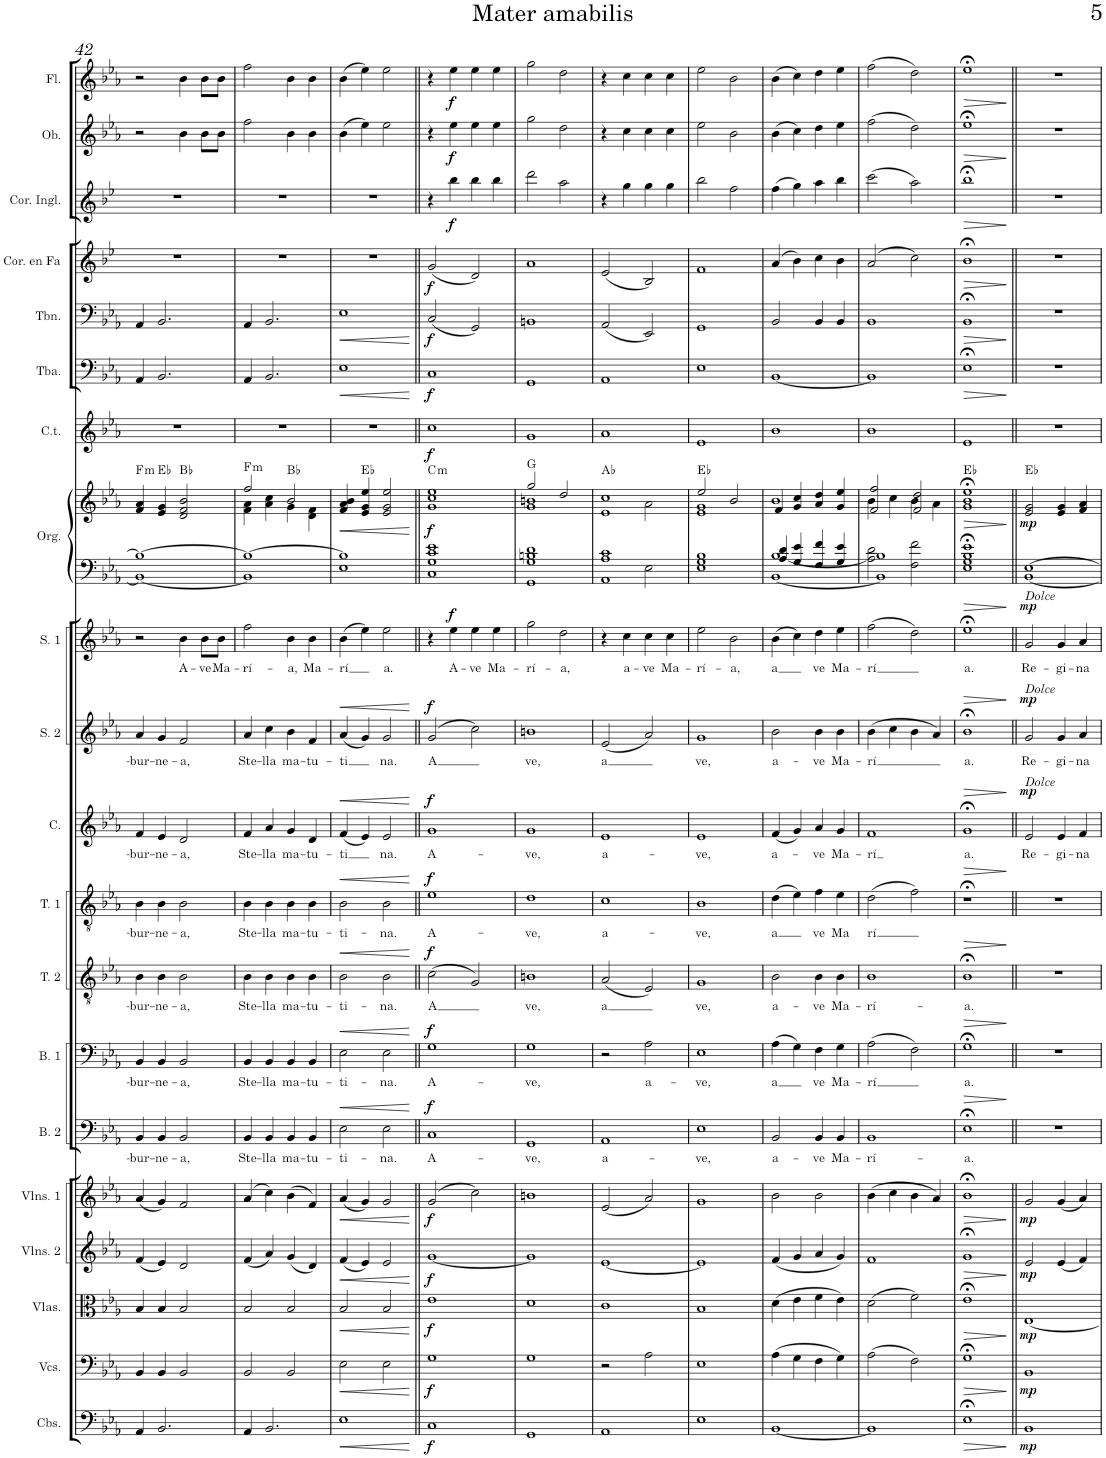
**kern	**dynam	**kern	**dynam	**kern	**dynam	**kern	**dynam	**kern	**dynam	**kern	**text	**dynam	**kern	**text	**dynam	**kern	**text	**dynam	**kern	**text	**dynam	**kern	**text	**dynam	**kern	**text	**dynam	**kern	**text	**dynam	**kern	**kern	**dynam	**harte	**kern	**dynam	**kern	**dynam	**kern	**dynam	**kern	**dynam	**kern	**dynam	**kern	**dynam	**kern	**dynam
*part20	*part20	*part19	*part19	*part18	*part18	*part17	*part17	*part16	*part16	*part15	*part15	*part15	*part14	*part14	*part14	*part13	*part13	*part13	*part12	*part12	*part12	*part11	*part11	*part11	*part10	*part10	*part10	*part9	*part9	*part9	*part8	*part8	*part8	*part8	*part7	*part7	*part6	*part6	*part5	*part5	*part4	*part4	*part3	*part3	*part2	*part2	*part1	*part1
*staff21	*staff21	*staff20	*staff20	*staff19	*staff19	*staff18	*staff18	*staff17	*staff17	*staff16	*staff16	*staff16	*staff15	*staff15	*staff15	*staff14	*staff14	*staff14	*staff13	*staff13	*staff13	*staff12	*staff12	*staff12	*staff11	*staff11	*staff11	*staff10	*staff10	*staff10	*staff9	*staff8	*staff8/9	*	*staff7	*staff7	*staff6	*staff6	*staff5	*staff5	*staff4	*staff4	*staff3	*staff3	*staff2	*staff2	*staff1	*staff1
*I"Contrabajos	*	*I"Violonchelos	*	*I"Violas	*	*I"Violines 2	*	*I"Violines 1	*	*I"Bajo 2	*	*	*I"Bajo 1	*	*	*I"Tenor 2	*	*	*I"Tenor 1	*	*	*I"Contralto	*	*	*I"Soprano 2	*	*	*I"Soprano 1	*	*	*I"Órgano	*	*	*	*I"Campanas tubulares	*	*I"Tuba	*	*I"Trombón	*	*I"Trompa en Fa	*	*I"Corno inglés	*	*I"Oboe	*	*I"Flauta	*
*I'Cbs.	*	*I'Vcs.	*	*I'Vlas.	*	*I'Vlns. 2	*	*I'Vlns. 1	*	*I'B. 2	*	*	*I'B. 1	*	*	*I'T. 2	*	*	*I'T. 1	*	*	*I'C.	*	*	*I'S. 2	*	*	*I'S. 1	*	*	*	*	*	*	*I'C.t.	*	*I'Tba.	*	*I'Tbn.	*	*	*	*I'Cor. Ingl.	*	*I'Ob.	*	*I'Fl.	*
!!LO:PB:g=z
*clefF4	*	*clefF4	*	*clefC3	*	*clefG2	*	*clefG2	*	*clefF4	*	*	*clefF4	*	*	*clefGv2	*	*	*clefGv2	*	*	*clefG2	*	*	*clefG2	*	*	*clefG2	*	*	*clefF4	*clefG2	*	*	*clefG2	*	*clefF4	*	*clefF4	*	*clefG2	*	*clefG2	*	*clefG2	*	*clefG2	*
*Trd7c12	*	*	*	*	*	*	*	*	*	*	*	*	*	*	*	*	*	*	*	*	*	*	*	*	*	*	*	*	*	*	*	*	*	*	*	*	*	*	*	*	*Trd4c7	*	*Trd4c7	*	*	*	*	*
*k[b-e-a-]	*	*k[b-e-a-]	*	*k[b-e-a-]	*	*k[b-e-a-]	*	*k[b-e-a-]	*	*k[b-e-a-]	*	*	*k[b-e-a-]	*	*	*k[b-e-a-]	*	*	*k[b-e-a-]	*	*	*k[b-e-a-]	*	*	*k[b-e-a-]	*	*	*k[b-e-a-]	*	*	*k[b-e-a-]	*k[b-e-a-]	*	*	*k[b-e-a-]	*	*k[b-e-a-]	*	*k[b-e-a-]	*	*k[b-e-]	*	*k[b-e-]	*	*k[b-e-a-]	*	*k[b-e-a-]	*
*M2/2	*	*M2/2	*	*M2/2	*	*M2/2	*	*M2/2	*	*M2/2	*	*	*M2/2	*	*	*M2/2	*	*	*M2/2	*	*	*M2/2	*	*	*M2/2	*	*	*M2/2	*	*	*M2/2	*M2/2	*	*	*M2/2	*	*M2/2	*	*M2/2	*	*M2/2	*	*M2/2	*	*M2/2	*	*M2/2	*
*met(c|)	*	*met(c|)	*	*met(c|)	*	*met(c|)	*	*met(c|)	*	*met(c|)	*	*	*met(c|)	*	*	*met(c|)	*	*	*met(c|)	*	*	*met(c|)	*	*	*met(c|)	*	*	*met(c|)	*	*	*met(c|)	*met(c|)	*	*	*met(c|)	*	*met(c|)	*	*met(c|)	*	*met(c|)	*	*met(c|)	*	*met(c|)	*	*met(c|)	*
=42	=42	=42	=42	=42	=42	=42	=42	=42	=42	=42	=42	=42	=42	=42	=42	=42	=42	=42	=42	=42	=42	=42	=42	=42	=42	=42	=42	=42	=42	=42	=42	=42	=42	=42	=42	=42	=42	=42	=42	=42	=42	=42	=42	=42	=42	=42	=42	=42
!	!	!	!	!	!	!	!	!	!	!	!LO:LY:b	!	!	!LO:LY:b	!	!	!LO:LY:b	!	!	!LO:LY:b	!	!	!LO:LY:b	!	!	!LO:LY:b	!	!	!	!	!	!	!	!LO:H:kt=m	!	!	!	!	!	!	!	!	!	!	!	!	!	!
4AA-/	.	4BB-/	.	4B-/	.	(4f/	.	(4a-/	.	4BB-/	-bur-	.	4BB-/	-bur-	.	4B-\	-bur-	.	4B-\	-bur-	.	4f/	-bur-	.	4a-/	-bur-	.	2r	.	.	1BB-_ 1B-_	4f/ 4a-/	.	F:min	1r	.	4AA-/	.	4AA-/	.	1r	.	1r	.	2r	.	2r	.
!	!	!	!	!	!	!	!	!	!	!	!LO:LY:b	!	!	!LO:LY:b	!	!	!LO:LY:b	!	!	!LO:LY:b	!	!	!LO:LY:b	!	!	!LO:LY:b	!	!	!	!	!	!	!	!	!	!	!	!	!	!	!	!	!	!	!	!	!	!
2.BB-/	.	4BB-/	.	4B-/	.	4e-/)	.	4g/)	.	4BB-/	-ne-	.	4BB-/	-ne-	.	4B-\	-ne-	.	4B-\	-ne-	.	4e-/	-ne-	.	4g/	-ne-	.	.	.	.	.	4e-/ 4g/	.	Eb:maj	.	.	2.BB-/	.	2.BB-/	.	.	.	.	.	.	.	.	.
!	!	!	!	!	!	!	!	!	!	!	!LO:LY:b	!	!	!LO:LY:b	!	!	!LO:LY:b	!	!	!LO:LY:b	!	!	!LO:LY:b	!	!	!LO:LY:b	!	!	!LO:LY:b	!	!	!	!	!	!	!	!	!	!	!	!	!	!	!	!	!	!	!
.	.	2BB-/	.	2B-/	.	2d/	.	2f/	.	2BB-/	-a,	.	2BB-/	-a,	.	2B-\	-a,	.	2B-\	-a,	.	2d/	-a,	.	2f/	-a,	.	4b-\	A-	.	.	2d/ 2f/ 2b-/	.	Bb:maj	.	.	.	.	.	.	.	.	.	.	4b-\	.	4b-\	.
!	!	!	!	!	!	!	!	!	!	!	!	!	!	!	!	!	!	!	!	!	!	!	!	!	!	!	!	!	!LO:LY:b	!	!	!	!	!	!	!	!	!	!	!	!	!	!	!	!	!	!	!
.	.	.	.	.	.	.	.	.	.	.	.	.	.	.	.	.	.	.	.	.	.	.	.	.	.	.	.	8b-\L	-ve	.	.	.	.	.	.	.	.	.	.	.	.	.	.	.	8b-\L	.	8b-\L	.
!	!	!	!	!	!	!	!	!	!	!	!	!	!	!	!	!	!	!	!	!	!	!	!	!	!	!	!	!	!LO:LY:b	!	!	!	!	!	!	!	!	!	!	!	!	!	!	!	!	!	!	!
.	.	.	.	.	.	.	.	.	.	.	.	.	.	.	.	.	.	.	.	.	.	.	.	.	.	.	.	8b-\J	Ma-	.	.	.	.	.	.	.	.	.	.	.	.	.	.	.	8b-\J	.	8b-\J	.
=43	=43	=43	=43	=43	=43	=43	=43	=43	=43	=43	=43	=43	=43	=43	=43	=43	=43	=43	=43	=43	=43	=43	=43	=43	=43	=43	=43	=43	=43	=43	=43	=43	=43	=43	=43	=43	=43	=43	=43	=43	=43	=43	=43	=43	=43	=43	=43	=43
!	!	!	!	!	!	!	!	!	!	!	!LO:LY:b	!	!	!LO:LY:b	!	!	!LO:LY:b	!	!	!LO:LY:b	!	!	!LO:LY:b	!	!	!LO:LY:b	!	!	!LO:LY:b	!	!	!	!	!LO:H:kt=m	!	!	!	!	!	!	!	!	!	!	!	!	!	!
*	*	*	*	*	*	*	*	*	*	*	*	*	*	*	*	*	*	*	*	*	*	*	*	*	*	*	*	*	*	*	*	*^	*	*	*	*	*	*	*	*	*	*	*	*	*	*	*	*
4AA-/	.	2BB-/	.	2B-/	.	(4f/	.	(4a-/	.	4BB-/	-Ste-	.	4BB-/	-Ste-	.	4B-\	-Ste-	.	4B-\	-Ste-	.	4f/	-Ste-	.	4a-/	-Ste-	.	2ff\	-rí-	.	1BB-] 1B-_	2ff/	4f\ 4a-\	.	F:min	1r	.	4AA-/	.	4AA-/	.	1r	.	1r	.	2ff\	.	2ff\	.
!	!	!	!	!	!	!	!	!	!	!	!LO:LY:b	!	!	!LO:LY:b	!	!	!LO:LY:b	!	!	!LO:LY:b	!	!	!LO:LY:b	!	!	!LO:LY:b	!	!	!	!	!	!	!	!	!	!	!	!	!	!	!	!	!	!	!	!	!	!	!
2.BB-/	.	.	.	.	.	4a-/)	.	4cc\)	.	4BB-/	-lla	.	4BB-/	-lla	.	4B-\	-lla	.	4B-\	-lla	.	4a-/	-lla	.	4cc\	-lla	.	.	.	.	.	.	4a-\ 4cc\	.	.	.	.	2.BB-/	.	2.BB-/	.	.	.	.	.	.	.	.	.
!	!	!	!	!	!	!	!	!	!	!	!LO:LY:b	!	!	!LO:LY:b	!	!	!LO:LY:b	!	!	!LO:LY:b	!	!	!LO:LY:b	!	!	!LO:LY:b	!	!	!LO:LY:b	!	!	!	!	!	!	!	!	!	!	!	!	!	!	!	!	!	!	!	!
.	.	2BB-/	.	2B-/	.	(4g/	.	(4b-\	.	4BB-/	ma-	.	4BB-/	ma-	.	4B-\	ma-	.	4B-\	ma-	.	4g/	ma-	.	4b-\	ma-	.	4b-\	-a,	.	.	2b-/	4g\	.	Bb:maj	.	.	.	.	.	.	.	.	.	.	4b-\	.	4b-\	.
!	!	!	!	!	!	!	!	!	!	!	!LO:LY:b	!	!	!LO:LY:b	!	!	!LO:LY:b	!	!	!LO:LY:b	!	!	!LO:LY:b	!	!	!LO:LY:b	!	!	!LO:LY:b	!	!	!	!	!	!	!	!	!	!	!	!	!	!	!	!	!	!	!	!
.	.	.	.	.	.	4d/)	.	4f/)	.	4BB-/	-tu-	.	4BB-/	-tu-	.	4B-\	-tu-	.	4B-\	-tu-	.	4d/	-tu-	.	4f/	-tu-	.	4b-\	Ma-	.	.	.	4d\ 4f\	.	.	.	.	.	.	.	.	.	.	.	.	4b-\	.	4b-\	.
=44	=44	=44	=44	=44	=44	=44	=44	=44	=44	=44	=44	=44	=44	=44	=44	=44	=44	=44	=44	=44	=44	=44	=44	=44	=44	=44	=44	=44	=44	=44	=44	=44	=44	=44	=44	=44	=44	=44	=44	=44	=44	=44	=44	=44	=44	=44	=44	=44	=44
!	!LO:HP:b	!	!LO:HP:b	!	!LO:HP:b	!	!LO:HP:b	!	!LO:HP:b	!	!LO:LY:b	!LO:HP:b	!	!LO:LY:b	!LO:HP:b	!	!LO:LY:b	!LO:HP:b	!	!LO:LY:b	!LO:HP:b	!	!LO:LY:b	!LO:HP:b	!	!LO:LY:b	!LO:HP:b	!	!LO:LY:b	!	!	!	!	!LO:HP:b	!	!	!	!	!LO:HP:b	!	!LO:HP:b	!	!	!	!	!	!	!	!
*	*	*	*	*	*	*	*	*	*	*	*	*	*	*	*	*	*	*	*	*	*	*	*	*	*	*	*	*	*	*	*	*v	*v	*	*	*	*	*	*	*	*	*	*	*	*	*	*	*	*
1E-	<	2E-\	<	2B-/	<	(4f/	<	(4a-/	<	2E-\	-ti-	<	2E-\	-ti-	<	2B-\	-ti-	<	2B-\	-ti-	<	(4f/	-ti	<	(4a-/	-ti	<	(4b-\	-rí	.	1E- 1B-]	4f/ 4a-/ 4b-/	<	.	1r	.	1E-	<	1E-	<	1r	.	1r	.	(4b-\	.	(4b-\	.
.	.	.	.	.	.	4e-/)	.	4g/)	.	.	.	.	.	.	.	.	.	.	.	.	.	4e-/)	.	.	4g/)	.	.	4ee-\)	.	.	.	4e-/ 4g/ 4ee-/	.	Eb:maj	.	.	.	.	.	.	.	.	.	.	4ee-\)	.	4ee-\)	.
!	!	!	!	!	!	!	!	!	!	!	!LO:LY:b	!	!	!LO:LY:b	!	!	!LO:LY:b	!	!	!LO:LY:b	!	!	!LO:LY:b	!	!	!LO:LY:b	!	!	!LO:LY:b	!	!	!	!	!	!	!	!	!	!	!	!	!	!	!	!	!	!	!
.	.	2E-\	.	2B-/	.	2e-/	.	2g/	.	2E-\	-na.	.	2E-\	-na.	.	2B-\	-na.	.	2B-\	-na.	.	2e-/	na.	.	2g/	na.	.	2ee-\	a.	.	.	2e-/ 2g/ 2ee-/	.	.	.	.	.	.	.	.	.	.	.	.	2ee-\	.	2ee-\	.
.	[	.	[	.	[	.	[	.	[	.	.	[	.	.	[	.	.	[	.	.	[	.	.	[	.	.	[	.	.	.	.	.	[	.	.	.	.	[	.	[	.	.	.	.	.	.	.	.
=45||	=45||	=45||	=45||	=45||	=45||	=45||	=45||	=45||	=45||	=45||	=45||	=45||	=45||	=45||	=45||	=45||	=45||	=45||	=45||	=45||	=45||	=45||	=45||	=45||	=45||	=45||	=45||	=45||	=45||	=45||	=45||	=45||	=45||	=45||	=45||	=45||	=45||	=45||	=45||	=45||	=45||	=45||	=45||	=45||	=45||	=45||	=45||	=45||
!	!LO:DY:b	!	!LO:DY:b	!	!LO:DY:b	!	!LO:DY:b	!	!LO:DY:b	!	!LO:LY:b	!LO:DY:a	!	!LO:LY:b	!LO:DY:a	!	!LO:LY:b	!LO:DY:a	!	!LO:LY:b	!LO:DY:a	!	!LO:LY:b	!LO:DY:a	!	!LO:LY:b	!LO:DY:a	!	!	!	!	!	!LO:DY:b	!LO:H:kt=m	!	!LO:DY:b	!	!LO:DY:b	!	!LO:DY:b	!	!LO:DY:b	!	!	!	!	!	!
1C	f	1G	f	1e-	f	[1g	f	(2g/	f	1C	A-	f	1G	A-	f	(2c\	A	f	1e-	A-	f	1g	A-	f	(2g/	A	f	4r	.	.	1C 1G 1c 1e-	1g 1cc 1ee-	f	C:min	1cc	f	1C	f	(2C/	f	(2g/	f	4r	.	4r	.	4r	.
!	!	!	!	!	!	!	!	!	!	!	!	!	!	!	!	!	!	!	!	!	!	!	!	!	!	!	!	!	!LO:LY:b	!LO:DY:a	!	!	!	!	!	!	!	!	!	!	!	!	!	!LO:DY:b	!	!LO:DY:b	!	!LO:DY:b
.	.	.	.	.	.	.	.	.	.	.	.	.	.	.	.	.	.	.	.	.	.	.	.	.	.	.	.	4ee-\	A-	f	.	.	.	.	.	.	.	.	.	.	.	.	4bb-\	f	4ee-\	f	4ee-\	f
!	!	!	!	!	!	!	!	!	!	!	!	!	!	!	!	!	!	!	!	!	!	!	!	!	!	!	!	!	!LO:LY:b	!	!	!	!	!	!	!	!	!	!	!	!	!	!	!	!	!	!	!
.	.	.	.	.	.	.	.	2cc\)	.	.	.	.	.	.	.	2G/)	.	.	.	.	.	.	.	.	2cc\)	.	.	4ee-\	-ve	.	.	.	.	.	.	.	.	.	2GG/)	.	2d/)	.	4bb-\	.	4ee-\	.	4ee-\	.
!	!	!	!	!	!	!	!	!	!	!	!	!	!	!	!	!	!	!	!	!	!	!	!	!	!	!	!	!	!LO:LY:b	!	!	!	!	!	!	!	!	!	!	!	!	!	!	!	!	!	!	!
.	.	.	.	.	.	.	.	.	.	.	.	.	.	.	.	.	.	.	.	.	.	.	.	.	.	.	.	4ee-\	Ma-	.	.	.	.	.	.	.	.	.	.	.	.	.	4bb-\	.	4ee-\	.	4ee-\	.
=46	=46	=46	=46	=46	=46	=46	=46	=46	=46	=46	=46	=46	=46	=46	=46	=46	=46	=46	=46	=46	=46	=46	=46	=46	=46	=46	=46	=46	=46	=46	=46	=46	=46	=46	=46	=46	=46	=46	=46	=46	=46	=46	=46	=46	=46	=46	=46	=46
!	!	!	!	!	!	!	!	!	!	!	!LO:LY:b	!	!	!LO:LY:b	!	!	!LO:LY:b	!	!	!LO:LY:b	!	!	!LO:LY:b	!	!	!LO:LY:b	!	!	!LO:LY:b	!	!	!	!	!	!	!	!	!	!	!	!	!	!	!	!	!	!	!
*	*	*	*	*	*	*	*	*	*	*	*	*	*	*	*	*	*	*	*	*	*	*	*	*	*	*	*	*	*	*	*	*^	*	*	*	*	*	*	*	*	*	*	*	*	*	*	*	*
1GG	.	1G	.	1d	.	1g]	.	1bn	.	1GG	-ve,	.	1G	-ve,	.	1Bn	ve,	.	1d	-ve,	.	1g	-ve,	.	1bn	ve,	.	2gg\	-rí-	.	1GG 1G 1Bn 1d	2gg/	1g 1bn	.	G:maj	1g	.	1GG	.	1BBn	.	1a	.	2ddd\	.	2gg\	.	2gg\	.
!	!	!	!	!	!	!	!	!	!	!	!	!	!	!	!	!	!	!	!	!	!	!	!	!	!	!	!	!	!LO:LY:b	!	!	!	!	!	!	!	!	!	!	!	!	!	!	!	!	!	!	!	!
.	.	.	.	.	.	.	.	.	.	.	.	.	.	.	.	.	.	.	.	.	.	.	.	.	.	.	.	2dd\	-a,	.	.	2dd/	.	.	.	.	.	.	.	.	.	.	.	2aa\	.	2dd\	.	2dd\	.
=47	=47	=47	=47	=47	=47	=47	=47	=47	=47	=47	=47	=47	=47	=47	=47	=47	=47	=47	=47	=47	=47	=47	=47	=47	=47	=47	=47	=47	=47	=47	=47	=47	=47	=47	=47	=47	=47	=47	=47	=47	=47	=47	=47	=47	=47	=47	=47	=47	=47
!	!	!	!	!	!	!	!	!	!	!	!LO:LY:b	!	!	!	!	!	!LO:LY:b	!	!	!LO:LY:b	!	!	!LO:LY:b	!	!	!LO:LY:b	!	!	!	!	!	!	!	!	!	!	!	!	!	!	!	!	!	!	!	!	!	!	!
*	*	*	*	*	*	*	*	*	*	*	*	*	*	*	*	*	*	*	*	*	*	*	*	*	*	*	*	*	*	*	*^	*	*	*	*	*	*	*	*	*	*	*	*	*	*	*	*	*	*
1AA-	.	2r	.	1c	.	[1e-	.	(2e-/	.	1AA-	a-	.	2r	.	.	(2A-/	a	.	1c	a-	.	1e-	a-	.	(2e-/	a	.	4r	.	.	1AA- 1A- 1c	2ryy	1e- 1cc	2ryy	.	Ab:maj	1a-	.	1AA-	.	(2AA-/	.	(2e-/	.	4r	.	4r	.	4r	.
!	!	!	!	!	!	!	!	!	!	!	!	!	!	!	!	!	!	!	!	!	!	!	!	!	!	!	!	!	!LO:LY:b	!	!	!	!	!	!	!	!	!	!	!	!	!	!	!	!	!	!	!	!	!
.	.	.	.	.	.	.	.	.	.	.	.	.	.	.	.	.	.	.	.	.	.	.	.	.	.	.	.	4cc\	a-	.	.	.	.	.	.	.	.	.	.	.	.	.	.	.	4gg\	.	4cc\	.	4cc\	.
!	!	!	!	!	!	!	!	!	!	!	!	!	!	!LO:LY:b	!	!	!	!	!	!	!	!	!	!	!	!	!	!	!LO:LY:b	!	!	!	!	!	!	!	!	!	!	!	!	!	!	!	!	!	!	!	!	!
.	.	2A-\	.	.	.	.	.	2a-/)	.	.	.	.	2A-\	a-	.	2E-/)	.	.	.	.	.	.	.	.	2a-/)	.	.	4cc\	-ve	.	.	2E-\	.	2a-\	.	.	.	.	.	.	2EE-/)	.	2B-/)	.	4gg\	.	4cc\	.	4cc\	.
!	!	!	!	!	!	!	!	!	!	!	!	!	!	!	!	!	!	!	!	!	!	!	!	!	!	!	!	!	!LO:LY:b	!	!	!	!	!	!	!	!	!	!	!	!	!	!	!	!	!	!	!	!	!
.	.	.	.	.	.	.	.	.	.	.	.	.	.	.	.	.	.	.	.	.	.	.	.	.	.	.	.	4cc\	Ma-	.	.	.	.	.	.	.	.	.	.	.	.	.	.	.	4gg\	.	4cc\	.	4cc\	.
*	*	*	*	*	*	*	*	*	*	*	*	*	*	*	*	*	*	*	*	*	*	*	*	*	*	*	*	*	*	*	*v	*v	*	*	*	*	*	*	*	*	*	*	*	*	*	*	*	*	*	*
=48	=48	=48	=48	=48	=48	=48	=48	=48	=48	=48	=48	=48	=48	=48	=48	=48	=48	=48	=48	=48	=48	=48	=48	=48	=48	=48	=48	=48	=48	=48	=48	=48	=48	=48	=48	=48	=48	=48	=48	=48	=48	=48	=48	=48	=48	=48	=48	=48	=48
!	!	!	!	!	!	!	!	!	!	!	!LO:LY:b	!	!	!LO:LY:b	!	!	!LO:LY:b	!	!	!LO:LY:b	!	!	!LO:LY:b	!	!	!LO:LY:b	!	!	!LO:LY:b	!	!	!	!	!	!	!	!	!	!	!	!	!	!	!	!	!	!	!	!
1E-	.	1E-	.	1B-	.	1e-]	.	1g	.	1E-	-ve,	.	1E-	-ve,	.	1G	ve,	.	1B-	-ve,	.	1e-	-ve,	.	1g	ve,	.	2ee-\	-rí-	.	1E- 1G 1B-	2ee-/	1e- 1g	.	Eb:maj	1e-	.	1E-	.	1GG	.	1f	.	2bb-\	.	2ee-\	.	2ee-\	.
!	!	!	!	!	!	!	!	!	!	!	!	!	!	!	!	!	!	!	!	!	!	!	!	!	!	!	!	!	!LO:LY:b	!	!	!	!	!	!	!	!	!	!	!	!	!	!	!	!	!	!	!	!
.	.	.	.	.	.	.	.	.	.	.	.	.	.	.	.	.	.	.	.	.	.	.	.	.	.	.	.	2b-\	-a,	.	.	2b-/	.	.	.	.	.	.	.	.	.	.	.	2ff\	.	2b-\	.	2b-\	.
=49	=49	=49	=49	=49	=49	=49	=49	=49	=49	=49	=49	=49	=49	=49	=49	=49	=49	=49	=49	=49	=49	=49	=49	=49	=49	=49	=49	=49	=49	=49	=49	=49	=49	=49	=49	=49	=49	=49	=49	=49	=49	=49	=49	=49	=49	=49	=49	=49	=49
!	!	!	!	!	!	!	!	!	!	!	!LO:LY:b	!	!	!LO:LY:b	!	!	!LO:LY:b	!	!	!LO:LY:b	!	!	!LO:LY:b	!	!	!LO:LY:b	!	!	!LO:LY:b	!	!	!	!	!	!	!	!	!	!	!	!	!	!	!	!	!	!	!	!
*	*	*	*	*	*	*	*	*	*	*	*	*	*	*	*	*	*	*	*	*	*	*	*	*	*	*	*	*	*	*	*^	*	*	*	*	*	*	*	*	*	*	*	*	*	*	*	*	*	*
[1BB-	.	(4A-\	.	(4d\	.	(4f/	.	2b-\	.	2BB-/	a-	.	(4A-\	a	.	2B-\	a-	.	(4d\	a	.	(4f/	a-	.	2b-\	a-	.	(4b-\	a	.	4A-/ 4d/	[1BB- [1B-	4f/	1b-	.	.	1b-	.	[1BB-	.	2BB-/	.	(4a/	.	(4ff\	.	(4b-\	.	(4b-\	.
.	.	4G\	.	4e-\	.	4g/	.	.	.	.	.	.	4G\)	.	.	.	.	.	4e-\)	.	.	4g/)	.	.	.	.	.	4cc\)	.	.	4G/ 4e-/	.	4g/ 4cc/	.	.	.	.	.	.	.	.	.	4b-\)	.	4gg\)	.	4cc\)	.	4cc\)	.
!	!	!	!	!	!	!	!	!	!	!	!LO:LY:b	!	!	!LO:LY:b	!	!	!LO:LY:b	!	!	!LO:LY:b	!	!	!LO:LY:b	!	!	!LO:LY:b	!	!	!LO:LY:b	!	!	!	!	!	!	!	!	!	!	!	!	!	!	!	!	!	!	!	!	!
.	.	4F\	.	4f\	.	4a-/	.	2b-\	.	4BB-/	-ve	.	4F\	ve	.	4B-\	-ve	.	4f\	ve	.	4a-/	-ve	.	4b-\	-ve	.	4dd\	ve	.	4F/ 4f/	.	4a-/ 4dd/	.	.	.	.	.	.	.	4BB-/	.	4cc\	.	4aa\	.	4dd\	.	4dd\	.
!	!	!	!	!	!	!	!	!	!	!	!LO:LY:b	!	!	!LO:LY:b	!	!	!LO:LY:b	!	!	!LO:LY:b	!	!	!LO:LY:b	!	!	!LO:LY:b	!	!	!LO:LY:b	!	!	!	!	!	!	!	!	!	!	!	!	!	!	!	!	!	!	!	!	!
.	.	4G\)	.	4e-\)	.	4g/)	.	.	.	4BB-/	Ma-	.	4G\	Ma-	.	4B-\	Ma-	.	4e-\	Ma	.	4g/	Ma-	.	4b-\	Ma-	.	4ee-\	Ma-	.	4G/ 4e-/	.	4g/ 4ee-/	.	.	.	.	.	.	.	4BB-/	.	4b-\	.	4bb-\	.	4ee-\	.	4ee-\	.
=50	=50	=50	=50	=50	=50	=50	=50	=50	=50	=50	=50	=50	=50	=50	=50	=50	=50	=50	=50	=50	=50	=50	=50	=50	=50	=50	=50	=50	=50	=50	=50	=50	=50	=50	=50	=50	=50	=50	=50	=50	=50	=50	=50	=50	=50	=50	=50	=50	=50	=50
!	!	!	!	!	!	!	!	!	!	!	!LO:LY:b	!	!	!LO:LY:b	!	!	!LO:LY:b	!	!	!LO:LY:b	!	!	!LO:LY:b	!	!	!LO:LY:b	!	!	!LO:LY:b	!	!	!	!	!	!	!	!	!	!	!	!	!	!	!	!	!	!	!	!	!
1BB-]	.	(2A-\	.	(2d\	.	1f	.	(4b-\	.	1BB-	-rí-	.	(2A-\	-rí	.	1B-	-rí-	.	(2d\	-rí	.	1f	-rí	.	(4b-\	-rí	.	(2ff\	-rí	.	1BB-] 1B-]	2A-\ 2d\	2f/ 2ff/	4b-\	.	.	1b-	.	1BB-]	.	1BB-	.	(2a/	.	(2ccc\	.	(2ff\	.	(2ff\	.
.	.	.	.	.	.	.	.	4cc\	.	.	.	.	.	.	.	.	.	.	.	.	.	.	.	.	4cc\	.	.	.	.	.	.	.	.	4cc\	.	.	.	.	.	.	.	.	.	.	.	.	.	.	.	.
.	.	2F\)	.	2f\)	.	.	.	4b-\	.	.	.	.	2F\)	.	.	.	.	.	2f\)	.	.	.	.	.	4b-\	.	.	2dd\)	.	.	.	2F\ 2f\	2f/ 2dd/	4b-\	.	.	.	.	.	.	.	.	2cc\)	.	2aa\)	.	2dd\)	.	2dd\)	.
.	.	.	.	.	.	.	.	4a-/)	.	.	.	.	.	.	.	.	.	.	.	.	.	.	.	.	4a-/)	.	.	.	.	.	.	.	.	4a-\	.	.	.	.	.	.	.	.	.	.	.	.	.	.	.	.
*	*	*	*	*	*	*	*	*	*	*	*	*	*	*	*	*	*	*	*	*	*	*	*	*	*	*	*	*	*	*	*v	*v	*	*	*	*	*	*	*	*	*	*	*	*	*	*	*	*	*	*
=51	=51	=51	=51	=51	=51	=51	=51	=51	=51	=51	=51	=51	=51	=51	=51	=51	=51	=51	=51	=51	=51	=51	=51	=51	=51	=51	=51	=51	=51	=51	=51	=51	=51	=51	=51	=51	=51	=51	=51	=51	=51	=51	=51	=51	=51	=51	=51	=51	=51
!	!LO:HP:b	!	!LO:HP:b	!	!LO:HP:b	!	!LO:HP:b	!	!LO:HP:b	!	!LO:LY:b	!LO:HP:b	!	!LO:LY:b	!LO:HP:b	!	!LO:LY:b	!LO:HP:b	!	!	!LO:HP:b	!	!LO:LY:b	!LO:HP:b	!	!LO:LY:b	!LO:HP:b	!	!LO:LY:b	!LO:HP:b	!	!	!	!LO:HP:b	!	!	!	!	!LO:HP:b	!	!LO:HP:b	!	!LO:HP:b	!	!LO:HP:b	!	!LO:HP:b	!	!LO:HP:b
*	*	*	*	*	*	*	*	*	*	*	*	*	*	*	*	*	*	*	*	*	*	*	*	*	*	*	*	*	*	*	*	*v	*v	*	*	*	*	*	*	*	*	*	*	*	*	*	*	*	*
1E-;<	>	1G;<	>	1e-;<	>	1g;<	>	1b-;<	>	1E-;<	-a.	>	1G;<	a.	>	1B-;<	-a.	>	1r;<	.	>	1g;<	a.	>	1b-;<	a.	>	1ee-;<	a.	>	1E-;< 1G;< 1B-;< 1e-;<	1g;< 1b-;< 1ee-;<	>	Eb:maj	1e-	.	1E-;<	>	1BB-;<	>	1b-;<	>	1bb-;<	>	1ee-;<	>	1ee-;<	>
.	]	.	]	.	]	.	]	.	]	.	.	]	.	.	]	.	.	]	.	.	]	.	.	]	.	.	]	.	.	]	.	.	]	.	.	.	.	]	.	]	.	]	.	]	.	]	.	]
=52||	=52||	=52||	=52||	=52||	=52||	=52||	=52||	=52||	=52||	=52||	=52||	=52||	=52||	=52||	=52||	=52||	=52||	=52||	=52||	=52||	=52||	=52||	=52||	=52||	=52||	=52||	=52||	=52||	=52||	=52||	=52||	=52||	=52||	=52||	=52||	=52||	=52||	=52||	=52||	=52||	=52||	=52||	=52||	=52||	=52||	=52||	=52||	=52||
!	!	!	!	!	!	!	!	!	!	!	!	!	!	!	!	!	!	!	!	!	!	!	!	!	!	!	!	!LO:TX:a:i:t=Dolce	!	!	!	!	!	!	!	!	!	!	!	!	!	!	!	!	!	!	!	!
!	!	!	!	!	!	!	!	!	!	!	!	!	!	!	!	!	!	!	!	!	!	!	!	!	!LO:TX:a:i:t=Dolce	!	!	!	!	!	!	!	!	!	!	!	!	!	!	!	!	!	!	!	!	!	!	!
!	!	!	!	!	!	!	!	!	!	!	!	!	!	!	!	!	!	!	!	!	!	!LO:TX:a:i:t=Dolce	!	!	!	!	!	!	!	!	!	!	!	!	!	!	!	!	!	!	!	!	!	!	!	!	!	!
!	!LO:DY:b	!	!LO:DY:b	!	!LO:DY:b	!	!LO:DY:b	!	!LO:DY:b	!	!	!	!	!	!	!	!	!	!	!	!	!	!LO:LY:b	!LO:DY:a	!	!LO:LY:b	!LO:DY:a	!	!LO:LY:b	!LO:DY:a	!	!	!LO:DY:b	!	!	!	!	!	!	!	!	!	!	!	!	!	!	!
1BB-	mp	1BB-	mp	[1E-	mp	2e-/	mp	2g/	mp	1r	.	.	1r	.	.	1r	.	.	1r	.	.	2e-/	Re-	mp	2g/	Re-	mp	2g/	Re-	mp	[1BB- [1E-	2e-/ 2g/	mp	Eb:maj	1r	.	1r	.	1r	.	1r	.	1r	.	1r	.	1r	.
!	!	!	!	!	!	!	!	!	!	!	!	!	!	!	!	!	!	!	!	!	!	!	!LO:LY:b	!	!	!LO:LY:b	!	!	!LO:LY:b	!	!	!	!	!	!	!	!	!	!	!	!	!	!	!	!	!	!	!
.	.	.	.	.	.	(4e-/	.	(4g/	.	.	.	.	.	.	.	.	.	.	.	.	.	4e-/	-gi-	.	4g/	-gi-	.	4g/	-gi-	.	.	4e-/ 4g/	.	.	.	.	.	.	.	.	.	.	.	.	.	.	.	.
!	!	!	!	!	!	!	!	!	!	!	!	!	!	!	!	!	!	!	!	!	!	!	!LO:LY:b	!	!	!LO:LY:b	!	!	!LO:LY:b	!	!	!	!	!	!	!	!	!	!	!	!	!	!	!	!	!	!	!
.	.	.	.	.	.	4f/)	.	4a-/)	.	.	.	.	.	.	.	.	.	.	.	.	.	4f/	-na	.	4a-/	-na	.	4a-/	-na	.	.	4f/ 4a-/	.	.	.	.	.	.	.	.	.	.	.	.	.	.	.	.
=	=	=	=	=	=	=	=	=	=	=	=	=	=	=	=	=	=	=	=	=	=	=	=	=	=	=	=	=	=	=	=	=	=	=	=	=	=	=	=	=	=	=	=	=	=	=	=	=
*-	*-	*-	*-	*-	*-	*-	*-	*-	*-	*-	*-	*-	*-	*-	*-	*-	*-	*-	*-	*-	*-	*-	*-	*-	*-	*-	*-	*-	*-	*-	*-	*-	*-	*-	*-	*-	*-	*-	*-	*-	*-	*-	*-	*-	*-	*-	*-	*-
